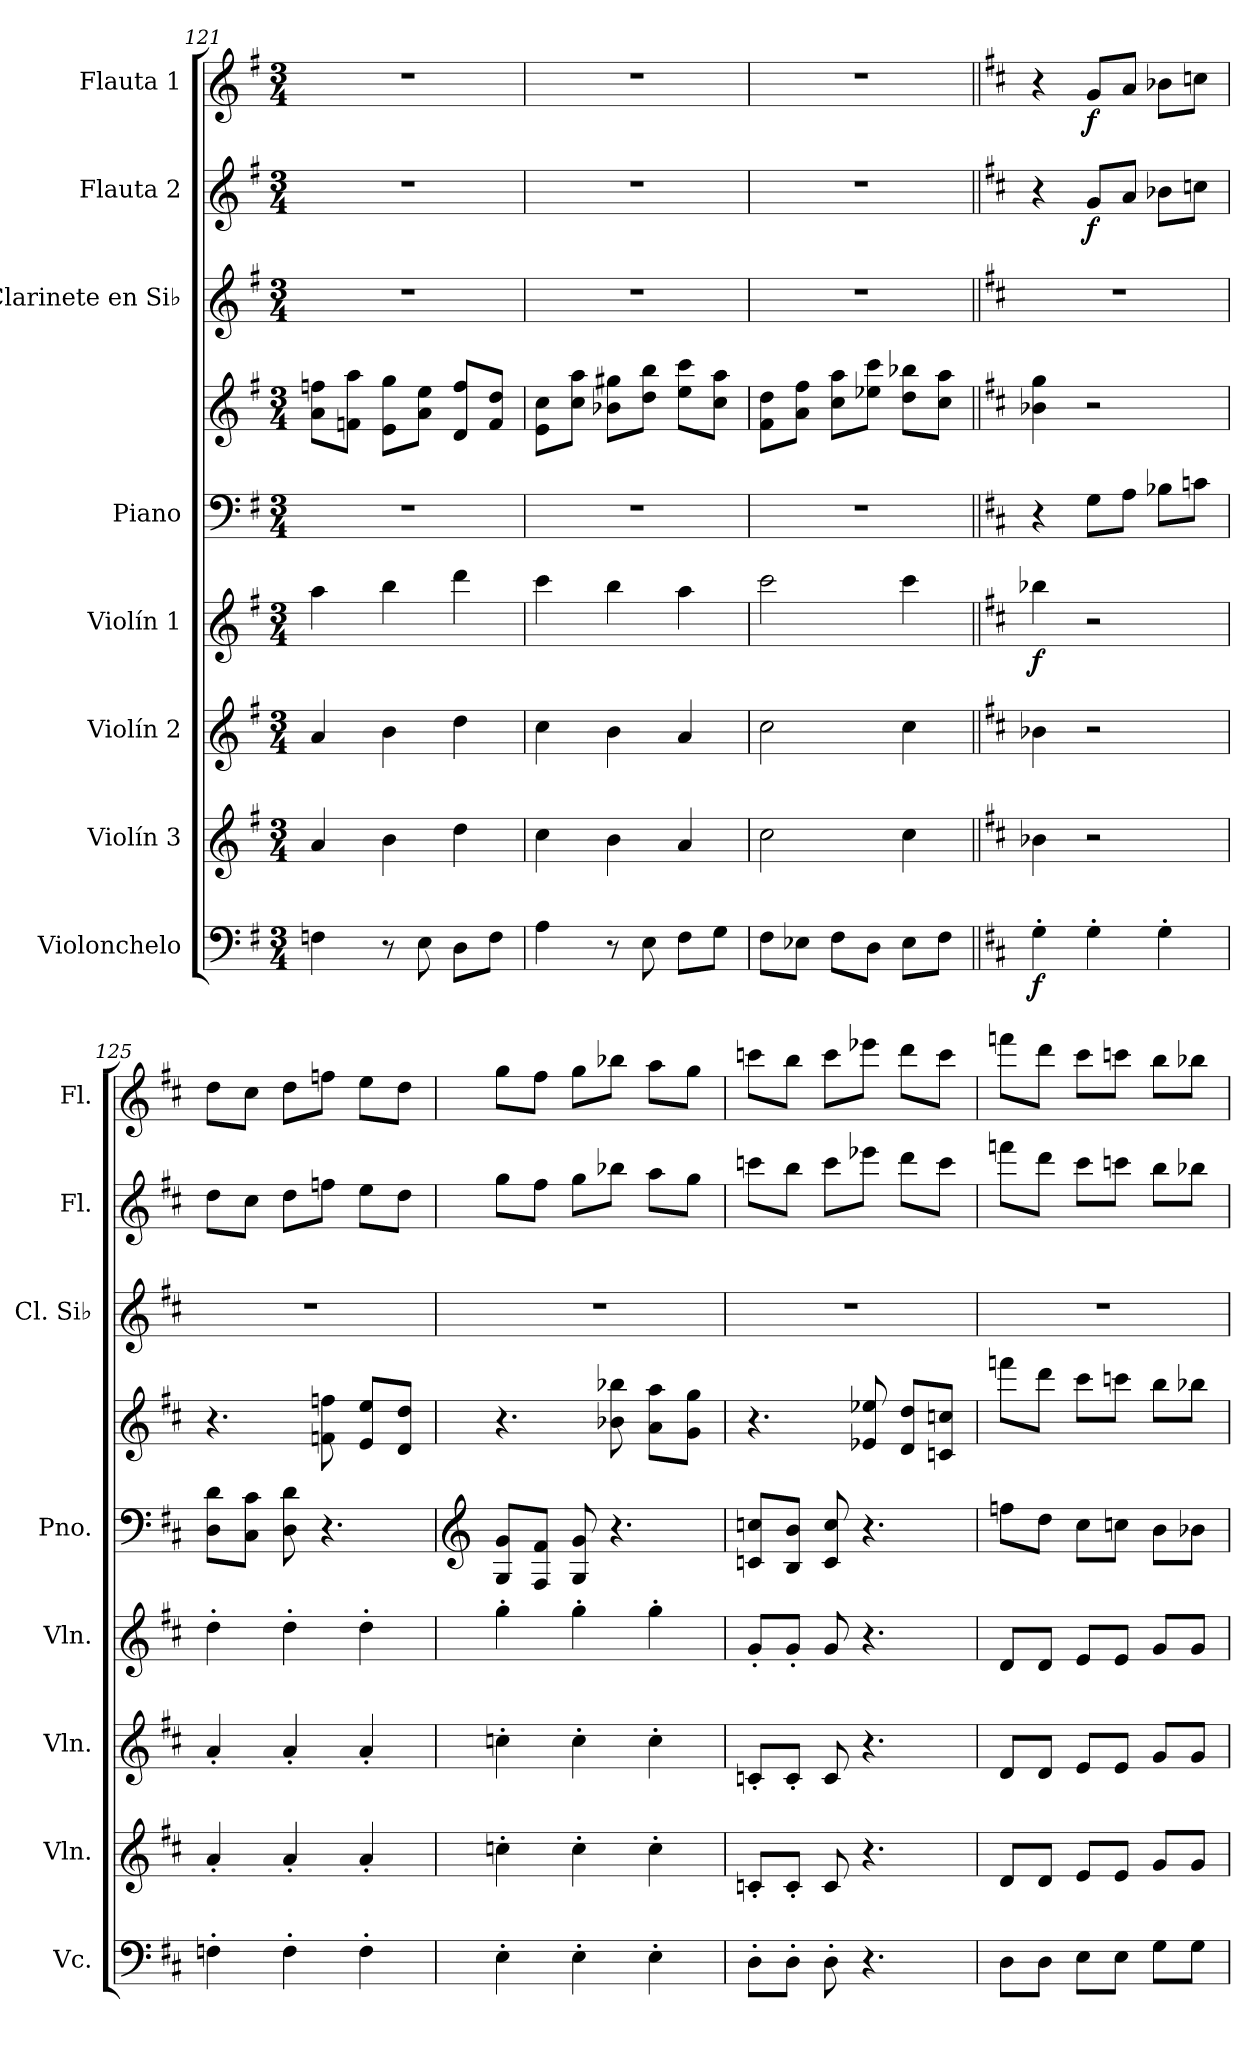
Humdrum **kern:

**kern	**dynam	**kern	**kern	**kern	**dynam	**kern	**kern	**kern	**kern	**dynam	**kern	**dynam
*part8	*part8	*part7	*part6	*part5	*part5	*part4	*part4	*part3	*part2	*part2	*part1	*part1
*staff9	*staff9	*staff8	*staff7	*staff6	*staff6	*staff5	*staff4	*staff3	*staff2	*staff2	*staff1	*staff1
*I"Violonchelo	*	*I"Violín 3	*I"Violín 2	*I"Violín 1	*	*I"Piano	*	*I"Clarinete en Si♭	*I"Flauta 2	*	*I"Flauta 1	*
*I'Vc.	*	*I'Vln.	*I'Vln.	*I'Vln.	*	*I'Pno.	*	*I'Cl. Si♭	*I'Fl.	*	*I'Fl.	*
*clefF4	*	*clefG2	*clefG2	*clefG2	*	*clefF4	*clefG2	*clefG2	*clefG2	*	*clefG2	*
*	*	*	*	*	*	*	*	*ITrd1c2	*	*	*	*
*k[f#]	*	*k[f#]	*k[f#]	*k[f#]	*	*k[f#]	*k[f#]	*k[b-]	*k[f#]	*	*k[f#]	*
*M3/4	*	*M3/4	*M3/4	*M3/4	*	*M3/4	*M3/4	*M3/4	*M3/4	*	*M3/4	*
=121	=121	=121	=121	=121	=121	=121	=121	=121	=121	=121	=121	=121
4Fn\	.	4a/	4a/	4aa\	.	2.r	8a\ 8ffn\L	2.r	2.r	.	2.r	.
.	.	.	.	.	.	.	8fn\ 8aa\J	.	.	.	.	.
8r	.	4b\	4b\	4bb\	.	.	8e\ 8gg\L	.	.	.	.	.
8E\	.	.	.	.	.	.	8a\ 8ee\J	.	.	.	.	.
8D\L	.	4dd\	4dd\	4ddd\	.	.	8d/ 8ff/L	.	.	.	.	.
8F\J	.	.	.	.	.	.	8f/ 8dd/J	.	.	.	.	.
=122	=122	=122	=122	=122	=122	=122	=122	=122	=122	=122	=122	=122
4A\	.	4cc\	4cc\	4ccc\	.	2.r	8e\ 8cc\L	2.r	2.r	.	2.r	.
.	.	.	.	.	.	.	8cc\ 8aa\J	.	.	.	.	.
8r	.	4b\	4b\	4bb\	.	.	8b-X\ 8gg#X\L	.	.	.	.	.
8E\	.	.	.	.	.	.	8dd\ 8bb\J	.	.	.	.	.
8F#\L	.	4a/	4a/	4aa\	.	.	8ee\ 8ccc\L	.	.	.	.	.
8G\J	.	.	.	.	.	.	8cc\ 8aa\J	.	.	.	.	.
=123	=123	=123	=123	=123	=123	=123	=123	=123	=123	=123	=123	=123
8F#\L	.	2cc\	2cc\	2ccc\	.	2.r	8f#\ 8dd\L	2.r	2.r	.	2.r	.
8E-X\J	.	.	.	.	.	.	8a\ 8ff#\J	.	.	.	.	.
8F#\L	.	.	.	.	.	.	8cc\ 8aa\L	.	.	.	.	.
8D\J	.	.	.	.	.	.	8ee-X\ 8ccc\J	.	.	.	.	.
8E-\L	.	4cc\	4cc\	4ccc\	.	.	8dd\ 8bb-X\L	.	.	.	.	.
8F#\J	.	.	.	.	.	.	8cc\ 8aa\J	.	.	.	.	.
!!LO:PB:g=z
=124||	=124||	=124||	=124||	=124||	=124||	=124||	=124||	=124||	=124||	=124||	=124||	=124||
*k[f#c#]	*	*k[f#c#]	*k[f#c#]	*k[f#c#]	*	*k[f#c#]	*k[f#c#]	*k[]	*k[f#c#]	*	*k[f#c#]	*
!	!LO:DY:b	!	!	!	!LO:DY:b	!	!	!	!	!	!	!
4G'\	f	4b-X\	4b-X\	4bb-X\	f	4r	4b-X\ 4gg\	2.r	4r	.	4r	.
!	!	!	!	!	!	!	!	!	!	!LO:DY:b	!	!LO:DY:b
4G'\	.	2r	2r	2r	.	8G\L	2r	.	8g/L	f	8g/L	f
.	.	.	.	.	.	8A\J	.	.	8a/J	.	8a/J	.
4G'\	.	.	.	.	.	8B-X\L	.	.	8b-X\L	.	8b-X\L	.
.	.	.	.	.	.	8cn\J	.	.	8ccn\J	.	8ccn\J	.
=125	=125	=125	=125	=125	=125	=125	=125	=125	=125	=125	=125	=125
4Fn'\	.	4a'/	4a'/	4dd'\	.	8D\ 8d\L	4.r	2.r	8dd\L	.	8dd\L	.
.	.	.	.	.	.	8C#\ 8c#\J	.	.	8cc#\J	.	8cc#\J	.
4F'\	.	4a'/	4a'/	4dd'\	.	8D\ 8d\	.	.	8dd\L	.	8dd\L	.
.	.	.	.	.	.	4.r	8fn\ 8ffn\	.	8ffn\J	.	8ffn\J	.
4F'\	.	4a'/	4a'/	4dd'\	.	.	8e/ 8ee/L	.	8ee\L	.	8ee\L	.
.	.	.	.	.	.	.	8d/ 8dd/J	.	8dd\J	.	8dd\J	.
=126	=126	=126	=126	=126	=126	=126	=126	=126	=126	=126	=126	=126
*	*	*	*	*	*	*clefG2	*	*	*	*	*	*
4E'\	.	4ccn'\	4ccn'\	4gg'\	.	8G/ 8g/L	4.r	2.r	8gg\L	.	8gg\L	.
.	.	.	.	.	.	8F#/ 8f#/J	.	.	8ff#\J	.	8ff#\J	.
4E'\	.	4cc'\	4cc'\	4gg'\	.	8G/ 8g/	.	.	8gg\L	.	8gg\L	.
.	.	.	.	.	.	4.r	8b-X\ 8bb-X\	.	8bb-X\J	.	8bb-X\J	.
4E'\	.	4cc'\	4cc'\	4gg'\	.	.	8a\ 8aa\L	.	8aa\L	.	8aa\L	.
.	.	.	.	.	.	.	8g\ 8gg\J	.	8gg\J	.	8gg\J	.
=127	=127	=127	=127	=127	=127	=127	=127	=127	=127	=127	=127	=127
8D'\L	.	8cn'/L	8cn'/L	8g'/L	.	8cn/ 8ccn/L	4.r	2.r	8cccn\L	.	8cccn\L	.
8D'\J	.	8c'/J	8c'/J	8g'/J	.	8B/ 8b/J	.	.	8bb\J	.	8bb\J	.
8D'\	.	8c/	8c/	8g/	.	8c/ 8cc/	.	.	8ccc\L	.	8ccc\L	.
4.r	.	4.r	4.r	4.r	.	4.r	8e-X/ 8ee-X/	.	8eee-X\J	.	8eee-X\J	.
.	.	.	.	.	.	.	8d/ 8dd/L	.	8ddd\L	.	8ddd\L	.
.	.	.	.	.	.	.	8cn/ 8ccn/J	.	8ccc\J	.	8ccc\J	.
=128	=128	=128	=128	=128	=128	=128	=128	=128	=128	=128	=128	=128
8D\L	.	8d/L	8d/L	8d/L	.	8ffn\L	8fffn\L	2.r	8fffn\L	.	8fffn\L	.
8D\J	.	8d/J	8d/J	8d/J	.	8dd\J	8ddd\J	.	8ddd\J	.	8ddd\J	.
8E\L	.	8e/L	8e/L	8e/L	.	8cc#\L	8ccc#\L	.	8ccc#\L	.	8ccc#\L	.
8E\J	.	8e/J	8e/J	8e/J	.	8ccn\J	8cccn\J	.	8cccn\J	.	8cccn\J	.
8G\L	.	8g/L	8g/L	8g/L	.	8b\L	8bb\L	.	8bb\L	.	8bb\L	.
8G\J	.	8g/J	8g/J	8g/J	.	8b-X\J	8bb-X\J	.	8bb-X\J	.	8bb-X\J	.
=	=	=	=	=	=	=	=	=	=	=	=	=
*-	*-	*-	*-	*-	*-	*-	*-	*-	*-	*-	*-	*-
